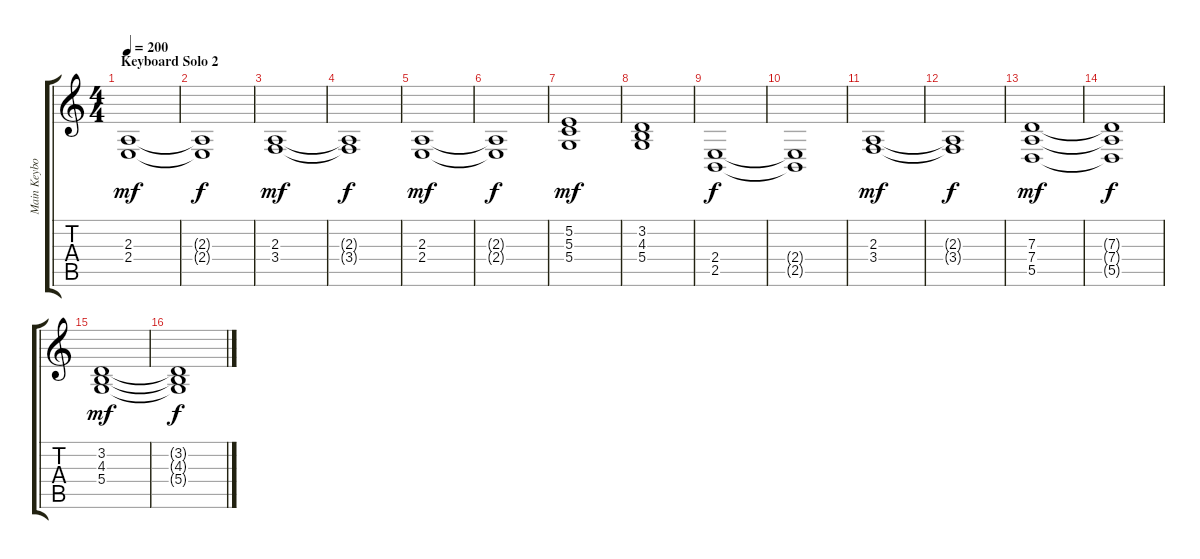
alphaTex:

\track ("Main Keyboards" "Main Keybo") {instrument stringensemble1}
\staff {score tabs}
\tuning (E4 B3 G3 D3 A2 E2) {hide}
\ts (4 4)
\section ("" "Keyboard Solo 2")
\tempo 200
\clef g2
\ks c
(2.3 2.4).1{dy mf} |
(2.3{t} 2.4{t}).1{dy f} |
(2.3 3.4).1{dy mf} |
(2.3{t} 3.4{t}).1{dy f} |
(2.3 2.4).1{dy mf} |
(2.3{t} 2.4{t}).1{dy f} |
(5.2 5.3 5.4).1{dy mf} |
(3.2 4.3 5.4).1 |
(2.4 2.5).1{dy f} |
(2.4{t} 2.5{t}).1 |
(2.3 3.4).1{dy mf} |
(2.3{t} 3.4{t}).1{dy f} |
(7.3 7.4 5.5).1{dy mf} |
(7.3{t} 7.4{t} 5.5{t}).1{dy f} |
(3.2 4.3 5.4).1{dy mf} |
(3.2{t} 4.3{t} 5.4{t}).1{dy f}
